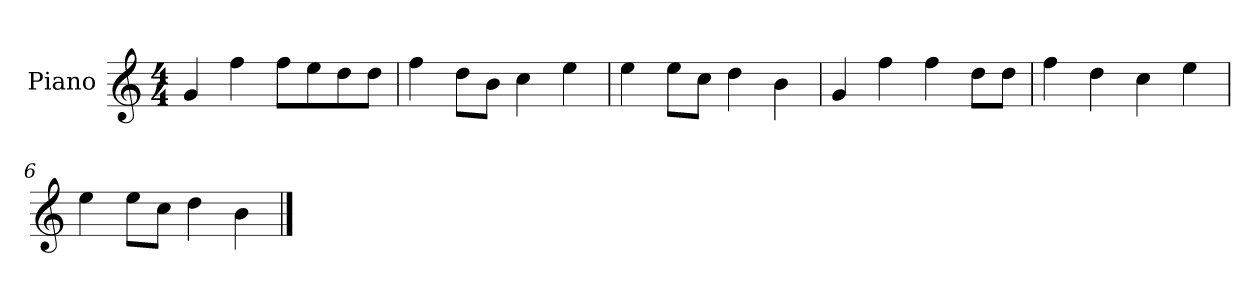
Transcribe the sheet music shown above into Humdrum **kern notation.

**kern
*part1
*staff1
*I"Piano
*I'P-no
*clefG2
*k[]
*M4/4
*MM90
=1
4g/
4ff\
8ff\L
8ee\
8dd\
8dd\J
=2
4ff\
8dd\L
8b\J
4cc\
4ee\
=3
4ee\
8ee\L
8cc\J
4dd\
4b\
=4
4g/
4ff\
4ff\
8dd\L
8dd\J
=5
4ff\
4dd\
4cc\
4ee\
=6
4ee\
8ee\L
8cc\J
4dd\
4b\
==
*-
